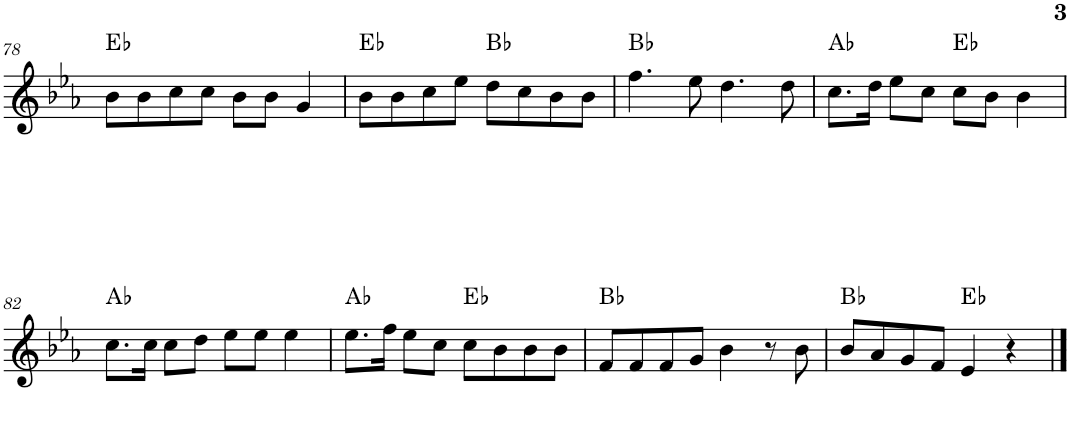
**kern	**harte
*part1	*part1
*staff1	*
*I"Piano	*
*I'Pno.	*
!!LO:PB:g=z
*clefG2	*
*k[b-e-a-]	*
*M4/4	*
=78	=78
8b-\L	Eb:maj
8b-\	.
8cc\	.
8cc\J	.
8b-\L	.
8b-\J	.
4g/	.
=79	=79
8b-\L	Eb:maj
8b-\	.
8cc\	.
8ee-\J	.
8dd\L	Bb:maj
8cc\	.
8b-\	.
8b-\J	.
=80	=80
4.ff\	Bb:maj
8ee-\	.
4.dd\	.
8dd\	.
=81	=81
8.cc\L	Ab:maj
16dd\Jk	.
8ee-\L	.
8cc\J	.
8cc\L	Eb:maj
8b-\J	.
4b-\	.
!!LO:LB:g=z
=82	=82
8.cc\L	Ab:maj
16cc\Jk	.
8cc\L	.
8dd\J	.
8ee-\L	.
8ee-\J	.
4ee-\	.
=83	=83
8.ee-\L	Ab:maj
16ff\Jk	.
8ee-\L	.
8cc\J	.
8cc\L	Eb:maj
8b-\	.
8b-\	.
8b-\J	.
=84	=84
8f/L	Bb:maj
8f/	.
8f/	.
8g/J	.
4b-\	.
8r	.
8b-\	.
=85	=85
8b-/L	Bb:maj
8a-/	.
8g/	.
8f/J	.
4e-/	Eb:maj
4r	.
==	==
*-	*-
